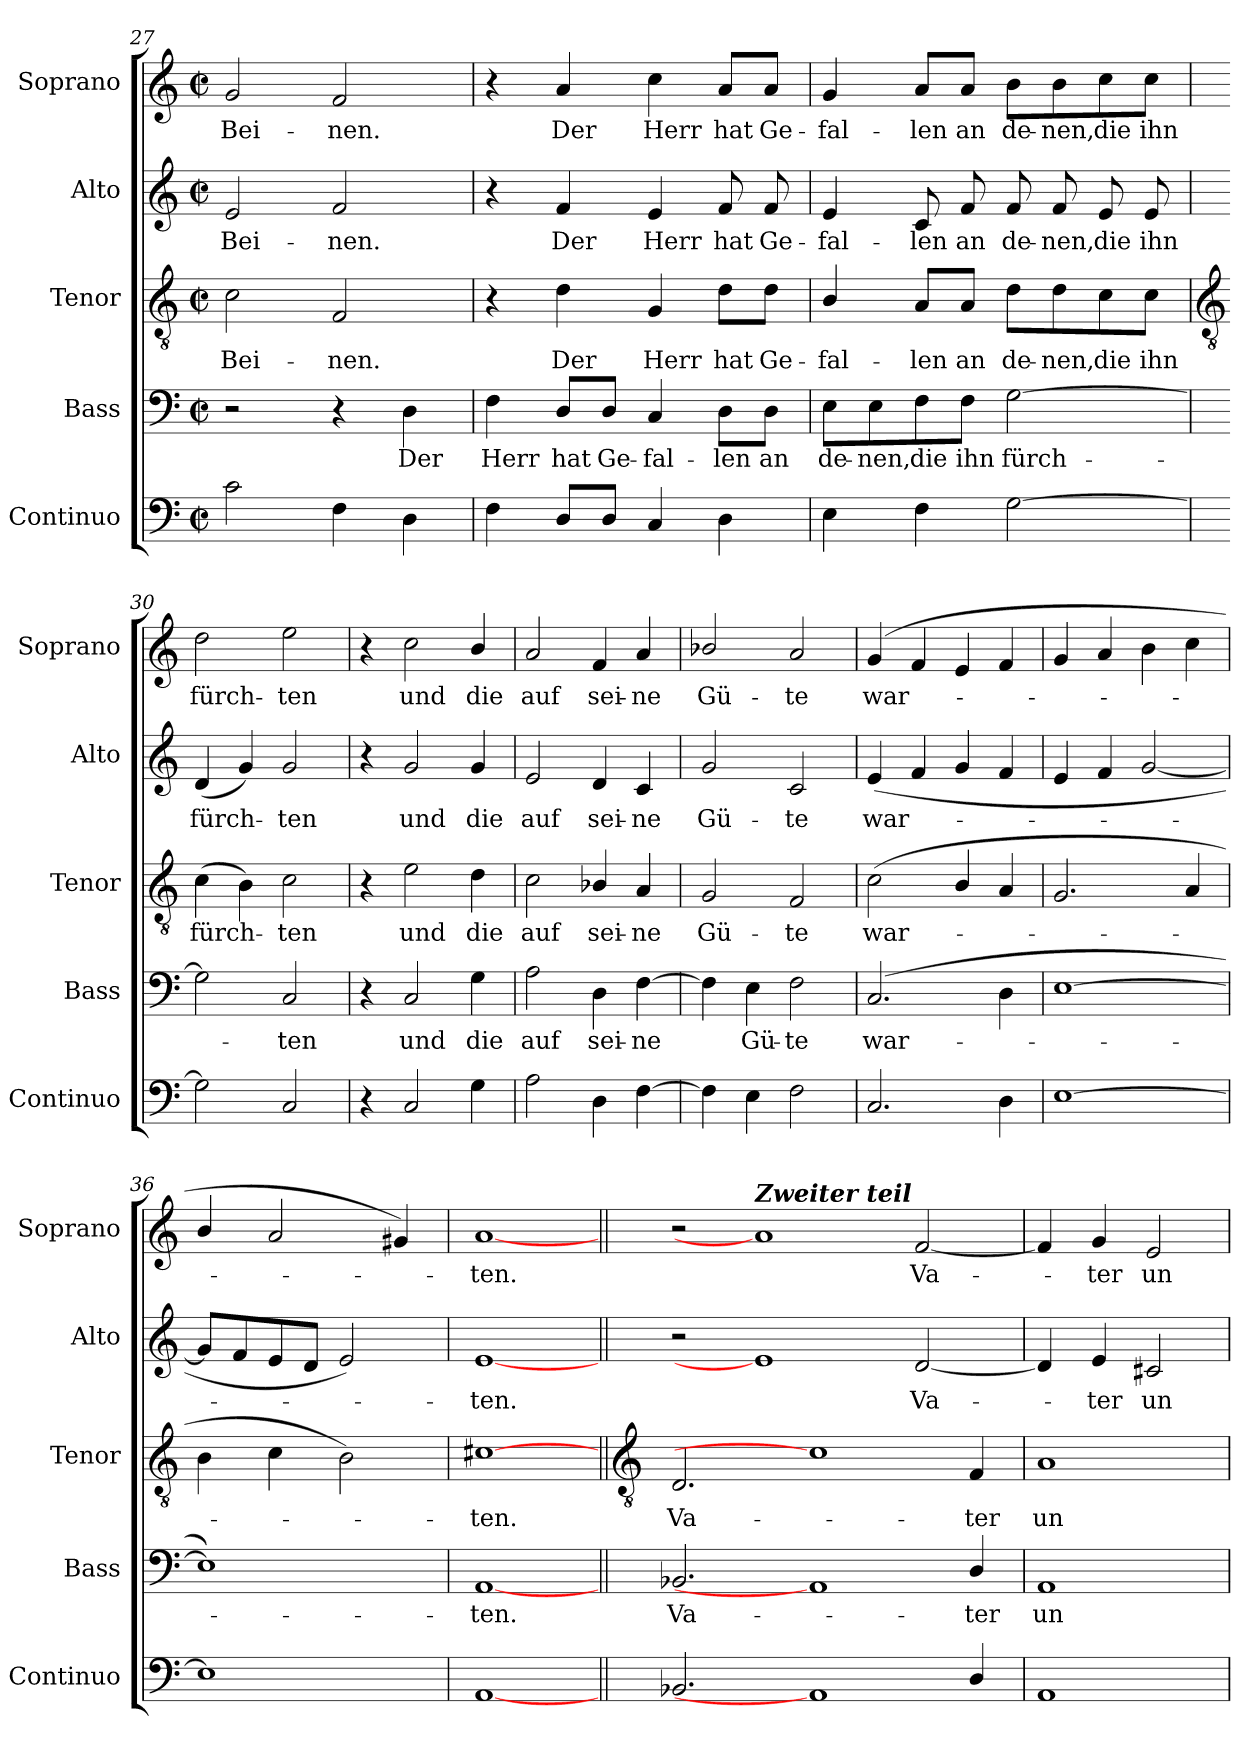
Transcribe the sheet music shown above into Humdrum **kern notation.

**kern	**kern	**text	**kern	**text	**kern	**text	**kern	**text
*part5	*part4	*part4	*part3	*part3	*part2	*part2	*part1	*part1
*staff5	*staff4	*staff4	*staff3	*staff3	*staff2	*staff2	*staff1	*staff1
*I"Continuo	*I"Bass	*	*I"Tenor	*	*I"Alto	*	*I"Soprano	*
*I'Continuo	*I'Bass	*	*I'Tenor	*	*I'Alto	*	*I'Soprano	*
*clefF4	*clefF4	*	*clefGv2	*	*clefG2	*	*clefG2	*
*k[]	*k[]	*	*k[]	*	*k[]	*	*k[]	*
*C:	*C:	*	*C:	*	*C:	*	*C:	*
*M2/2	*M2/2	*	*M2/2	*	*M2/2	*	*M2/2	*
*met(c|)	*met(c|)	*	*met(c|)	*	*met(c|)	*	*met(c|)	*
=27	=27	=27	=27	=27	=27	=27	=27	=27
!	!	!	!	!LO:LY:b	!	!LO:LY:b	!	!LO:LY:b
2c	2r	.	2c	Bei-	2e	Bei-	2g	Bei-
!	!	!	!	!LO:LY:b	!	!LO:LY:b	!	!LO:LY:b
4F	4r	.	2F	-nen.	2f	-nen.	2f	-nen.
!	!	!LO:LY:b	!	!	!	!	!	!
4D	4D	Der	.	.	.	.	.	.
=28	=28	=28	=28	=28	=28	=28	=28	=28
!	!	!LO:LY:b	!	!	!	!	!	!
4F	4F	Herr	4r	.	4r	.	4r	.
!	!	!LO:LY:b	!	!LO:LY:b	!	!LO:LY:b	!	!LO:LY:b
8D/L	8D/L	hat	4d	Der	4f	Der	4a	Der
!	!	!LO:LY:b	!	!	!	!	!	!
8D/J	8D/J	Ge-	.	.	.	.	.	.
!	!	!LO:LY:b	!	!LO:LY:b	!	!LO:LY:b	!	!LO:LY:b
4C	4C	-fal-	4G	Herr	4e	Herr	4cc	Herr
!	!	!LO:LY:b	!	!LO:LY:b	!	!LO:LY:b	!	!LO:LY:b
4D	8D\L	-len	8d\L	hat	8f	hat	8a/L	hat
!	!	!LO:LY:b	!	!LO:LY:b	!	!LO:LY:b	!	!LO:LY:b
.	8D\J	an	8d\J	Ge-	8f	Ge-	8a/J	Ge-
=29	=29	=29	=29	=29	=29	=29	=29	=29
!	!	!LO:LY:b	!	!LO:LY:b	!	!LO:LY:b	!	!LO:LY:b
4E	8E\L	de-	4B/	-fal-	4e	-fal-	4g	-fal-
!	!	!LO:LY:b	!	!	!	!	!	!
.	8E\	-nen,	.	.	.	.	.	.
!	!	!LO:LY:b	!	!LO:LY:b	!	!LO:LY:b	!	!LO:LY:b
4F	8F\	die	8A/L	-len	8c	-len	8a/L	-len
!	!	!LO:LY:b	!	!LO:LY:b	!	!LO:LY:b	!	!LO:LY:b
.	8F\J	ihn	8A/J	an	8f	an	8a/J	an
!	!	!LO:LY:b	!	!LO:LY:b	!	!LO:LY:b	!	!LO:LY:b
[2G	[2G	fürch-	8d\L	de-	8f	de-	8b\L	de-
!	!	!	!	!LO:LY:b	!	!LO:LY:b	!	!LO:LY:b
.	.	.	8d\	-nen,	8f	-nen,	8b\	-nen,
!	!	!	!	!LO:LY:b	!	!LO:LY:b	!	!LO:LY:b
.	.	.	8c\	die	8e	die	8cc\	die
!	!	!	!	!LO:LY:b	!	!LO:LY:b	!	!LO:LY:b
.	.	.	8c\J	ihn	8e	ihn	8cc\J	ihn
!!LO:LB:g=z
=30	=30	=30	=30	=30	=30	=30	=30	=30
*	*	*	*clefGv2	*	*	*	*	*
!	!	!	!	!LO:LY:b	!	!LO:LY:b	!	!LO:LY:b
2G]	2G]	.	(>4c	fürch-	(<4d	fürch-	2dd	fürch-
.	.	.	4B)	.	4g)	.	.	.
!	!	!LO:LY:b	!	!LO:LY:b	!	!LO:LY:b	!	!LO:LY:b
2C	2C	ten	2c	ten	2g	ten	2ee	-ten
=31	=31	=31	=31	=31	=31	=31	=31	=31
4r	4r	.	4r	.	4r	.	4r	.
!	!	!LO:LY:b	!	!LO:LY:b	!	!LO:LY:b	!	!LO:LY:b
2C	2C	und	2e	und	2g	und	2cc	und
!	!	!LO:LY:b	!	!LO:LY:b	!	!LO:LY:b	!	!LO:LY:b
4G	4G	die	4d	die	4g	die	4b/	die
=32	=32	=32	=32	=32	=32	=32	=32	=32
!	!	!LO:LY:b	!	!LO:LY:b	!	!LO:LY:b	!	!LO:LY:b
2A	2A	auf	2c	auf	2e	auf	2a/	auf
!	!	!LO:LY:b	!	!LO:LY:b	!	!LO:LY:b	!	!LO:LY:b
4D	4D	sei-	4B-X/	sei-	4d	sei-	4f	sei-
!	!	!LO:LY:b	!	!LO:LY:b	!	!LO:LY:b	!	!LO:LY:b
[4F	[4F	-ne	4A	-ne	4c	-ne	4a	-ne
=33	=33	=33	=33	=33	=33	=33	=33	=33
!	!	!	!	!LO:LY:b	!	!LO:LY:b	!	!LO:LY:b
4F]	4F]	.	2G	Gü-	2g	Gü-	2b-X/	Gü-
!	!	!LO:LY:b	!	!	!	!	!	!
4E	4E	Gü-	.	.	.	.	.	.
!	!	!LO:LY:b	!	!LO:LY:b	!	!LO:LY:b	!	!LO:LY:b
2F	2F	-te	2F	-te	2c	-te	2a/	-te
=34	=34	=34	=34	=34	=34	=34	=34	=34
!	!	!LO:LY:b	!	!LO:LY:b	!	!LO:LY:b	!	!LO:LY:b
2.C	(>2.C	war-	(>2c	war-	(<4e	war-	(<4g	war-
.	.	.	.	.	4f	.	4f	.
.	.	.	4B/	.	4g	.	4e	.
4D	4D	.	4A/	.	4f	.	4f	.
=35	=35	=35	=35	=35	=35	=35	=35	=35
[1E	[1E	.	2.G	.	4e	.	4g	.
.	.	.	.	.	4f	.	4a	.
.	.	.	.	.	[2g	.	4b	.
.	.	.	4A	.	.	.	4cc	.
=36	=36	=36	=36	=36	=36	=36	=36	=36
1E]	1E])	.	4B	.	8gL]	.	4b/	.
.	.	.	.	.	8f	.	.	.
.	.	.	4c	.	8e	.	2a/	.
.	.	.	.	.	8dJ	.	.	.
.	.	.	2B)	.	2e)	.	.	.
.	.	.	.	.	.	.	4g#X)	.
=37	=37	=37	=37	=37	=37	=37	=37	=37
!	!	!LO:LY:b	!	!LO:LY:b	!	!LO:LY:b	!	!LO:LY:b
[1AA	[1AA	ten.	[1c#X	ten.	[1e	ten.	[1a	ten.
!!LO:LB:g=z
=38||	=38||	=38||	=38||	=38||	=38||	=38||	=38||	=38||
*	*	*	*clefGv2	*	*	*	*	*
!	!	!LO:LY:b	!	!LO:LY:b	!	!	!	!
2.BB-X	2.BB-X	Va-	2.D	Va-	2r	.	2r	.
!	!	!	!	!	!	!	!LO:TX:a:Bi:t=Zweiter teil	!
.	.	.	.	.	1e]	.	1a]	.
1AA]	1AA]	.	1c#]	.	.	.	.	.
!	!	!	!	!	!	!LO:LY:b	!	!LO:LY:b
.	.	.	.	.	[2d	Va-	[2f	Va-
!	!	!LO:LY:b	!	!LO:LY:b	!	!	!	!
4D/	4D/	-ter	4F	-ter	.	.	.	.
=39	=39	=39	=39	=39	=39	=39	=39	=39
!	!	!LO:LY:b	!	!LO:LY:b	!	!	!	!
1AA	1AA	un-	1A	un-	4d]	.	4f]	.
!	!	!	!	!	!	!LO:LY:b	!	!LO:LY:b
.	.	.	.	.	4e	ter	4g	ter
!	!	!	!	!	!	!LO:LY:b	!	!LO:LY:b
.	.	.	.	.	2c#X	un-	2e	un-
=	=	=	=	=	=	=	=	=
*-	*-	*-	*-	*-	*-	*-	*-	*-
